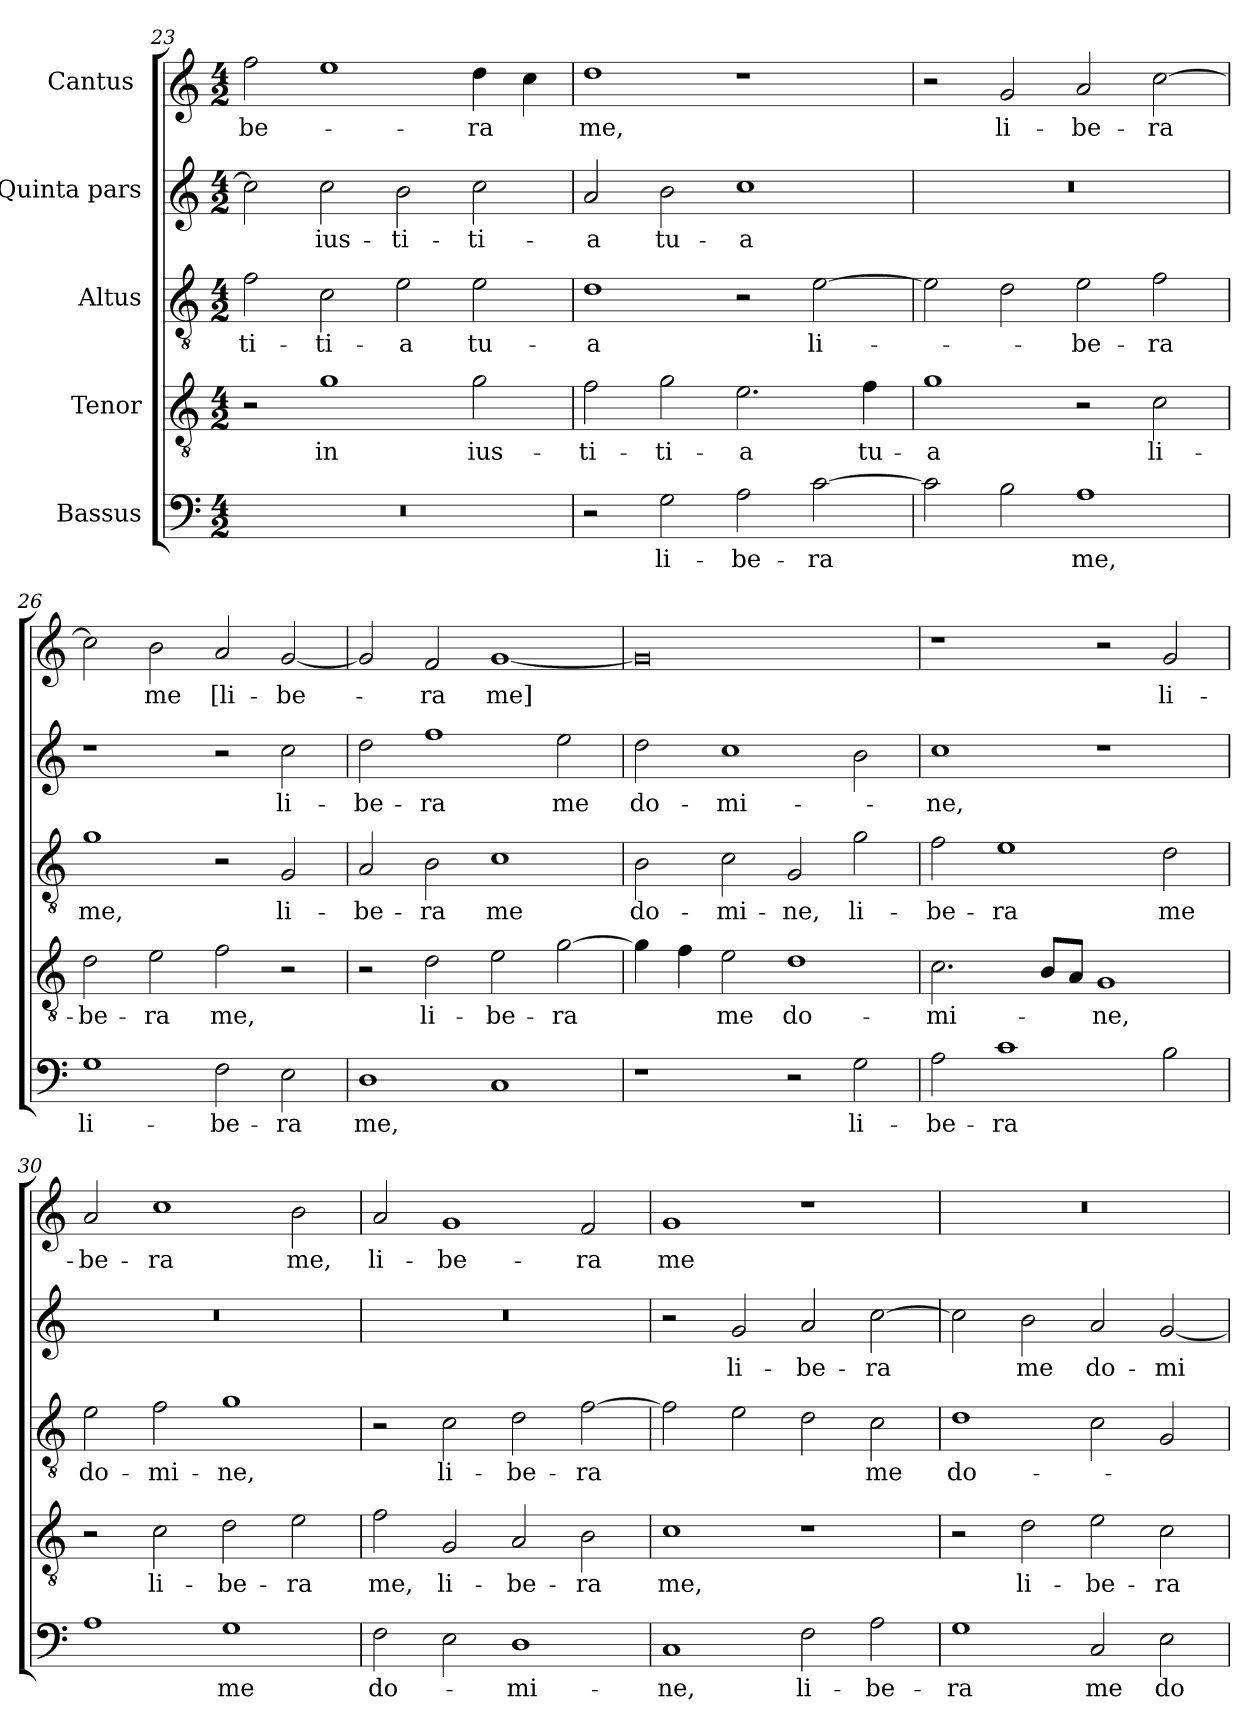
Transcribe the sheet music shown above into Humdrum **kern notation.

**kern	**text	**kern	**text	**kern	**text	**kern	**text	**kern	**text
*part5	*part5	*part4	*part4	*part3	*part3	*part2	*part2	*part1	*part1
*staff5	*staff5	*staff4	*staff4	*staff3	*staff3	*staff2	*staff2	*staff1	*staff1
*I"Bassus	*	*I"Tenor	*	*I"Altus	*	*I"Quinta pars	*	*I"Cantus 	*
*clefF4	*	*clefGv2	*	*clefGv2	*	*clefG2	*	*clefG2	*
*k[]	*	*k[]	*	*k[]	*	*k[]	*	*k[]	*
*M4/2	*	*M4/2	*	*M4/2	*	*M4/2	*	*M4/2	*
=23	=23	=23	=23	=23	=23	=23	=23	=23	=23
0r	.	2r	.	2f\	-ti-	2cc\]	.	2ff\	-be-
.	.	1g\	in	2c\	-ti-	2cc\	ius-	1ee\	.
.	.	.	.	2e\	-a	2b\	-ti-	.	.
.	.	2g\	ius-	2e\	tu-	2cc\	-ti-	4dd\	-ra
.	.	.	.	.	.	.	.	4cc\	.
=24	=24	=24	=24	=24	=24	=24	=24	=24	=24
2r	.	2f\	-ti-	1d\	-a	2a/	-a	1dd\	me,
2G\	li-	2g\	-ti-	.	.	2b\	tu-	.	.
2A\	-be-	2.e\	-a	2r	.	1cc\	-a	1r	.
[2c\	-ra	.	.	[2e\	li-	.	.	.	.
.	.	4f\	tu-	.	.	.	.	.	.
=25	=25	=25	=25	=25	=25	=25	=25	=25	=25
2c\]	.	1g\	-a	2e\]	.	0r	.	2r	.
2B\	.	.	.	2d\	.	.	.	2g/	li-
1A\	me,	2r	.	2e\	-be-	.	.	2a/	-be-
.	.	2c\	li-	2f\	-ra	.	.	[2cc\	-ra
=26	=26	=26	=26	=26	=26	=26	=26	=26	=26
1G\	li-	2d\	-be-	1g\	me,	1r	.	2cc\]	.
.	.	2e\	-ra	.	.	.	.	2b\	me
2F\	-be-	2f\	me,	2r	.	2r	.	2a/	[li-
2E\	-ra	2r	.	2G/	li-	2cc\	li-	[2g/	-be-
=27	=27	=27	=27	=27	=27	=27	=27	=27	=27
1D\	me,	2r	.	2A/	-be-	2dd\	-be-	2g/]	.
.	.	2d\	li-	2B\	-ra	1ff\	-ra	2f/	-ra
1C/	.	2e\	-be-	1c\	me	.	.	[1g/	me]
.	.	[2g\	-ra	.	.	2ee\	me	.	.
=28	=28	=28	=28	=28	=28	=28	=28	=28	=28
1r	.	4g\]	.	2B\	do-	2dd\	do-	0g/]	.
.	.	4f\	.	.	.	.	.	.	.
.	.	2e\	me	2c\	-mi-	1cc\	-mi-	.	.
2r	.	1d\	do-	2G/	-ne,	.	.	.	.
2G\	li-	.	.	2g\	li-	2b\	.	.	.
=29	=29	=29	=29	=29	=29	=29	=29	=29	=29
2A\	-be-	2.c\	-mi-	2f\	-be-	1cc\	-ne,	1r	.
1c\	-ra	.	.	1e\	-ra	.	.	.	.
.	.	8B/L	.	.	.	.	.	.	.
.	.	8A/J	.	.	.	.	.	.	.
.	.	1G/	-ne,	.	.	1r	.	2r	.
2B\	.	.	.	2d\	me	.	.	2g/	li-
=30	=30	=30	=30	=30	=30	=30	=30	=30	=30
1A\	.	2r	.	2e\	do-	0r	.	2a/	-be-
.	.	2c\	li-	2f\	-mi-	.	.	1cc\	-ra
1G\	me	2d\	-be-	1g\	-ne,	.	.	.	.
.	.	2e\	-ra	.	.	.	.	2b\	me,
=31	=31	=31	=31	=31	=31	=31	=31	=31	=31
2F\	do-	2f\	me,	2r	.	0r	.	2a/	li-
2E\	.	2G/	li-	2c\	li-	.	.	1g/	-be-
1D\	-mi-	2A/	-be-	2d\	-be-	.	.	.	.
.	.	2B\	-ra	[2f\	-ra	.	.	2f/	-ra
=32	=32	=32	=32	=32	=32	=32	=32	=32	=32
1C/	-ne,	1c\	me,	2f\]	.	2r	.	1g/	me
.	.	.	.	2e\	.	2g/	li-	.	.
2F\	li-	1r	.	2d\	.	2a/	-be-	1r	.
2A\	-be-	.	.	2c\	me	[2cc\	-ra	.	.
=33	=33	=33	=33	=33	=33	=33	=33	=33	=33
1G\	-ra	2r	.	1d\	do-	2cc\]	.	0r	.
.	.	2d\	li-	.	.	2b\	me	.	.
2C/	me	2e\	-be-	2c\	.	2a/	do-	.	.
2E\	do-	2c\	-ra	2G/	.	[2g/	-mi-	.	.
=	=	=	=	=	=	=	=	=	=
*-	*-	*-	*-	*-	*-	*-	*-	*-	*-
